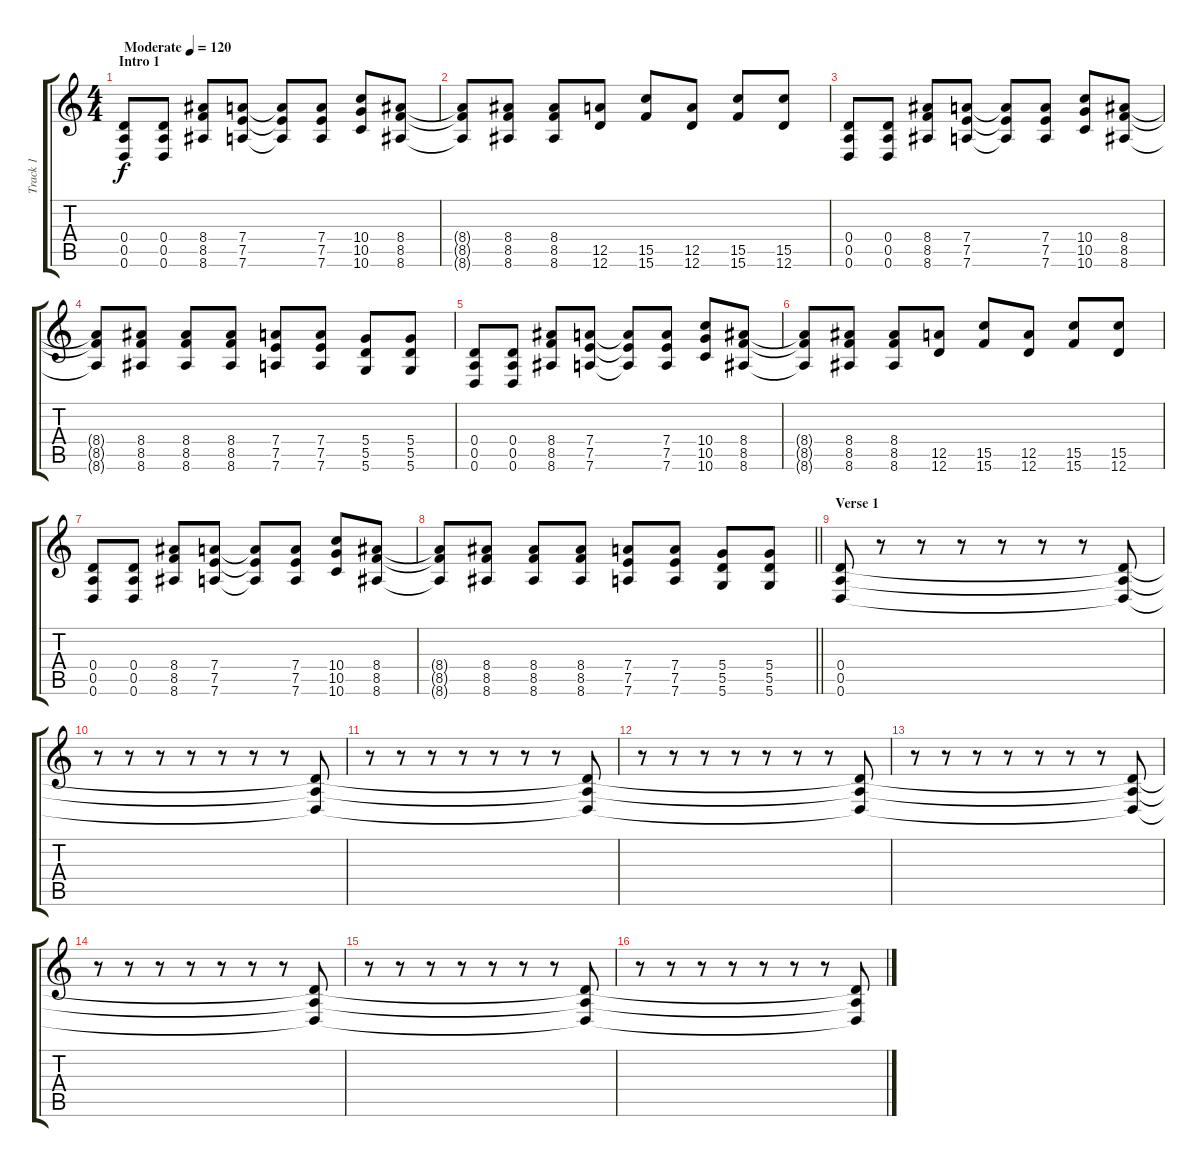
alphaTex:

\track ("Track 1" "Track 1") {instrument distortionguitar}
\staff {score tabs}
\tuning (E4 B3 G3 D3 A2 D2) {hide}
\ts (4 4)
\section ("" "Intro 1")
\tempo (120 "Moderate")
\tempo 135
\tempo (120 "Moderate")
\clef g2
\ks c
(0.4 0.5 0.6).8{dy f instrument distortionguitar} (0.4 0.5 0.6).8 (8.4 8.5 8.6).8 (7.4 7.5 7.6).8 (7.4{t} 7.5{t} 7.6{t}).8 (7.4 7.5 7.6).8 (10.4 10.5 10.6).8 (8.4 8.5 8.6).8 |
(8.4{t} 8.5{t} 8.6{t}).8 (8.4 8.5 8.6).8 (8.4 8.5 8.6).8 (12.5 12.6).8 (15.5 15.6).8 (12.5 12.6).8 (15.5 15.6).8 (15.5 12.6).8 |
(0.4 0.5 0.6).8 (0.4 0.5 0.6).8 (8.4 8.5 8.6).8 (7.4 7.5 7.6).8 (7.4{t} 7.5{t} 7.6{t}).8 (7.4 7.5 7.6).8 (10.4 10.5 10.6).8 (8.4 8.5 8.6).8 |
(8.4{t} 8.5{t} 8.6{t}).8 (8.4 8.5 8.6).8 (8.4 8.5 8.6).8 (8.4 8.5 8.6).8 (7.4 7.5 7.6).8 (7.4 7.5 7.6).8 (5.4 5.5 5.6).8 (5.4 5.5 5.6).8 |
(0.4 0.5 0.6).8 (0.4 0.5 0.6).8 (8.4 8.5 8.6).8 (7.4 7.5 7.6).8 (7.4{t} 7.5{t} 7.6{t}).8 (7.4 7.5 7.6).8 (10.4 10.5 10.6).8 (8.4 8.5 8.6).8 |
(8.4{t} 8.5{t} 8.6{t}).8 (8.4 8.5 8.6).8 (8.4 8.5 8.6).8 (12.5 12.6).8 (15.5 15.6).8 (12.5 12.6).8 (15.5 15.6).8 (15.5 12.6).8 |
(0.4 0.5 0.6).8 (0.4 0.5 0.6).8 (8.4 8.5 8.6).8 (7.4 7.5 7.6).8 (7.4{t} 7.5{t} 7.6{t}).8 (7.4 7.5 7.6).8 (10.4 10.5 10.6).8 (8.4 8.5 8.6).8 |
\barLineRight lightlight
(8.4{t} 8.5{t} 8.6{t}).8 (8.4 8.5 8.6).8 (8.4 8.5 8.6).8 (8.4 8.5 8.6).8 (7.4 7.5 7.6).8 (7.4 7.5 7.6).8 (5.4 5.5 5.6).8 (5.4 5.5 5.6).8 |
\section ("" "Verse 1")
(0.4 0.5 0.6).8 r.8 r.8 r.8 r.8 r.8 r.8 (0.4{t} 0.5{t} 0.6{t}).8 |
r.8 r.8 r.8 r.8 r.8 r.8 r.8 (0.4{t} 0.5{t} 0.6{t}).8 |
r.8 r.8 r.8 r.8 r.8 r.8 r.8 (0.4{t} 0.5{t} 0.6{t}).8 |
r.8 r.8 r.8 r.8 r.8 r.8 r.8 (0.4{t} 0.5{t} 0.6{t}).8 |
r.8 r.8 r.8 r.8 r.8 r.8 r.8 (0.4{t} 0.5{t} 0.6{t}).8 |
r.8 r.8 r.8 r.8 r.8 r.8 r.8 (0.4{t} 0.5{t} 0.6{t}).8 |
r.8 r.8 r.8 r.8 r.8 r.8 r.8 (0.4{t} 0.5{t} 0.6{t}).8 |
r.8 r.8 r.8 r.8 r.8 r.8 r.8 (0.4{t} 0.5{t} 0.6{t}).8
